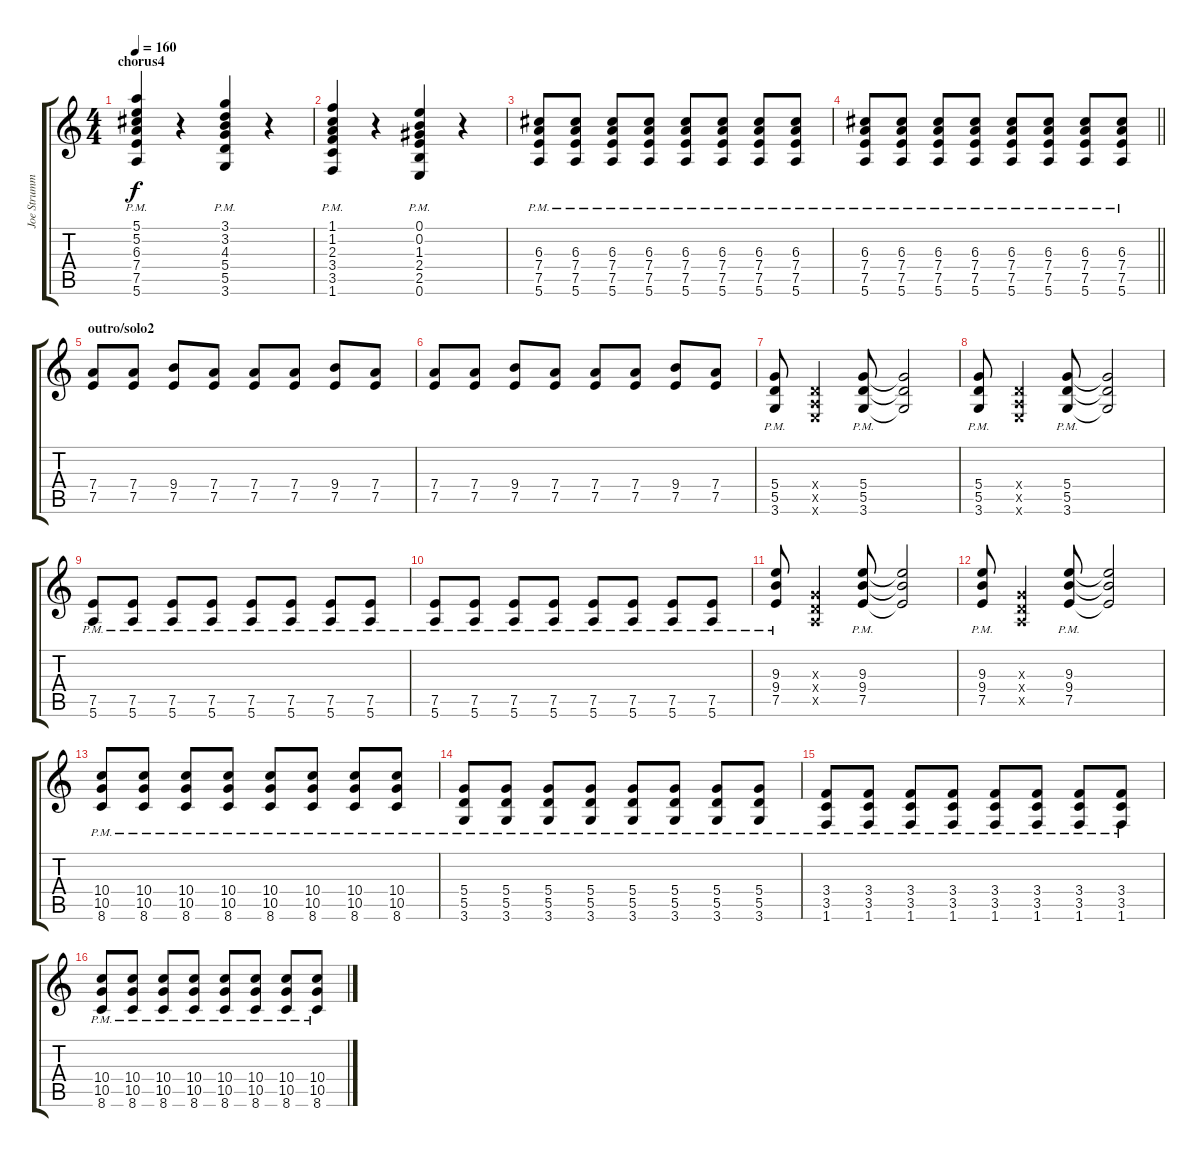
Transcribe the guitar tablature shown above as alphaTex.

\track ("Joe Strummer" "Joe Strumm") {instrument distortionguitar}
\staff {score tabs}
\tuning (E4 B3 G3 D3 A2 E2) {hide}
\ts (4 4)
\section ("" "chorus4")
\tempo 160
\clef g2
\ks c
(5.1{pm} 5.2{pm} 6.3{pm} 7.4{pm} 7.5{pm} 5.6{pm}).4{dy f} r.4 (3.1{pm} 3.2{pm} 4.3{pm} 5.4{pm} 5.5{pm} 3.6{pm}).4 r.4 |
(1.1{pm} 1.2{pm} 2.3{pm} 3.4{pm} 3.5{pm} 1.6{pm}).4 r.4 (0.1{pm} 0.2{pm} 1.3{pm} 2.4{pm} 2.5{pm} 0.6{pm}).4 r.4 |
(6.3{pm} 7.4{pm} 7.5{pm} 5.6{pm}).8 (6.3{pm} 7.4{pm} 7.5{pm} 5.6{pm}).8 (6.3{pm} 7.4{pm} 7.5{pm} 5.6{pm}).8 (6.3{pm} 7.4{pm} 7.5{pm} 5.6{pm}).8 (6.3{pm} 7.4{pm} 7.5{pm} 5.6{pm}).8 (6.3{pm} 7.4{pm} 7.5{pm} 5.6{pm}).8 (6.3{pm} 7.4{pm} 7.5{pm} 5.6{pm}).8 (6.3{pm} 7.4{pm} 7.5{pm} 5.6{pm}).8 |
\barLineRight lightlight
(6.3{pm} 7.4{pm} 7.5{pm} 5.6{pm}).8 (6.3{pm} 7.4{pm} 7.5{pm} 5.6{pm}).8 (6.3{pm} 7.4{pm} 7.5{pm} 5.6{pm}).8 (6.3{pm} 7.4{pm} 7.5{pm} 5.6{pm}).8 (6.3{pm} 7.4{pm} 7.5{pm} 5.6{pm}).8 (6.3{pm} 7.4{pm} 7.5{pm} 5.6{pm}).8 (6.3{pm} 7.4{pm} 7.5{pm} 5.6{pm}).8 (6.3{pm} 7.4{pm} 7.5{pm} 5.6{pm}).8 |
\section ("" "outro/solo2")
(7.4 7.5).8 (7.4 7.5).8 (9.4 7.5).8 (7.4 7.5).8 (7.4 7.5).8 (7.4 7.5).8 (9.4 7.5).8 (7.4 7.5).8 |
(7.4 7.5).8 (7.4 7.5).8 (9.4 7.5).8 (7.4 7.5).8 (7.4 7.5).8 (7.4 7.5).8 (9.4 7.5).8 (7.4 7.5).8 |
(5.4{pm} 5.5{pm} 3.6{pm}).8 (0.4{x} 0.5{x} 0.6{x}).4 (5.4{pm} 5.5{pm} 3.6{pm}).8 (5.4{t} 5.5{t} 3.6{t}).2 |
(5.4{pm} 5.5{pm} 3.6{pm}).8 (0.4{x} 0.5{x} 0.6{x}).4 (5.4{pm} 5.5{pm} 3.6{pm}).8 (5.4{t} 5.5{t} 3.6{t}).2 |
(7.5{pm} 5.6{pm}).8 (7.5{pm} 5.6{pm}).8 (7.5{pm} 5.6{pm}).8 (7.5{pm} 5.6{pm}).8 (7.5{pm} 5.6{pm}).8 (7.5{pm} 5.6{pm}).8 (7.5{pm} 5.6{pm}).8 (7.5{pm} 5.6{pm}).8 |
(7.5{pm} 5.6{pm}).8 (7.5{pm} 5.6{pm}).8 (7.5{pm} 5.6{pm}).8 (7.5{pm} 5.6{pm}).8 (7.5{pm} 5.6{pm}).8 (7.5{pm} 5.6{pm}).8 (7.5{pm} 5.6{pm}).8 (7.5{pm} 5.6{pm}).8 |
(9.3{pm} 9.4{pm} 7.5{pm}).8 (0.3{x} 0.4{x} 0.5{x}).4 (9.3{pm} 9.4{pm} 7.5{pm}).8 (9.3{t} 9.4{t} 7.5{t}).2 |
(9.3{pm} 9.4{pm} 7.5{pm}).8 (0.3{x} 0.4{x} 0.5{x}).4 (9.3{pm} 9.4{pm} 7.5{pm}).8 (9.3{t} 9.4{t} 7.5{t}).2 |
(10.4{pm} 10.5{pm} 8.6{pm}).8 (10.4{pm} 10.5{pm} 8.6{pm}).8 (10.4{pm} 10.5{pm} 8.6{pm}).8 (10.4{pm} 10.5{pm} 8.6{pm}).8 (10.4{pm} 10.5{pm} 8.6{pm}).8 (10.4{pm} 10.5{pm} 8.6{pm}).8 (10.4{pm} 10.5{pm} 8.6{pm}).8 (10.4{pm} 10.5{pm} 8.6{pm}).8 |
(5.4{pm} 5.5{pm} 3.6{pm}).8 (5.4{pm} 5.5{pm} 3.6{pm}).8 (5.4{pm} 5.5{pm} 3.6{pm}).8 (5.4{pm} 5.5{pm} 3.6{pm}).8 (5.4{pm} 5.5{pm} 3.6{pm}).8 (5.4{pm} 5.5{pm} 3.6{pm}).8 (5.4{pm} 5.5{pm} 3.6{pm}).8 (5.4{pm} 5.5{pm} 3.6{pm}).8 |
(3.4{pm} 3.5{pm} 1.6{pm}).8 (3.4{pm} 3.5{pm} 1.6{pm}).8 (3.4{pm} 3.5{pm} 1.6{pm}).8 (3.4{pm} 3.5{pm} 1.6{pm}).8 (3.4{pm} 3.5{pm} 1.6{pm}).8 (3.4{pm} 3.5{pm} 1.6{pm}).8 (3.4{pm} 3.5{pm} 1.6{pm}).8 (3.4{pm} 3.5{pm} 1.6{pm}).8 |
(10.4{pm} 10.5{pm} 8.6{pm}).8 (10.4{pm} 10.5{pm} 8.6{pm}).8 (10.4{pm} 10.5{pm} 8.6{pm}).8 (10.4{pm} 10.5{pm} 8.6{pm}).8 (10.4{pm} 10.5{pm} 8.6{pm}).8 (10.4{pm} 10.5{pm} 8.6{pm}).8 (10.4{pm} 10.5{pm} 8.6{pm}).8 (10.4{pm} 10.5{pm} 8.6{pm}).8
